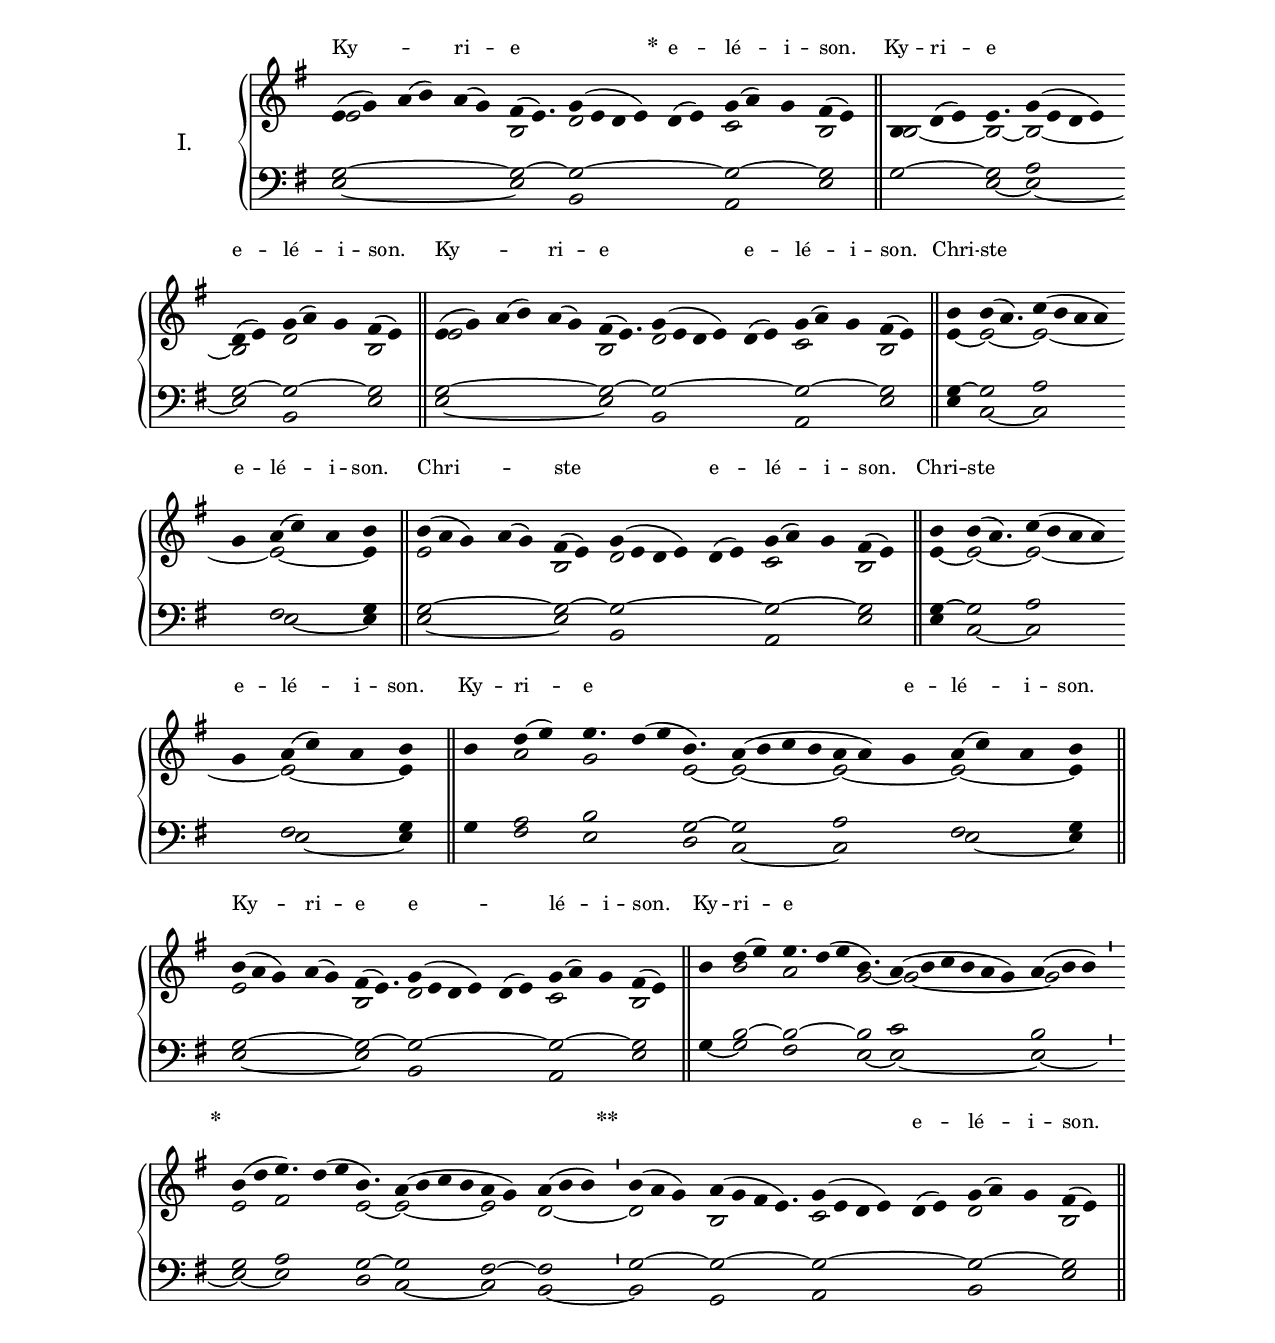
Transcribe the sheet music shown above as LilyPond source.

\version  "2.18.0"
\language "english"
%
% Styles shared by all Nova Organi Harmonia scores
%
\version  "2.18.0"

%
% Chant division marks
%
quarterBar = {
  \once \override BreathingSign.stencil = #ly:breathing-sign::divisio-minima
  \once \override BreathingSign.thickness = #2.0
  \once \override BreathingSign.minimum-X-extent = #'(-1.0 . 0.0)
  \once \override BreathingSign.minimum-Y-extent = #'(-2.5 . 2.5)

  \breathe
}

halfBar = {
  \once \override BreathingSign.stencil = #ly:breathing-sign::divisio-maior
  \once \override BreathingSign.thickness = #2.0
  \once \override BreathingSign.Y-offset = #0
  \once \override BreathingSign.minimum-X-extent = #'(-1.0 . 0.0)
  \once \override BreathingSign.minimum-Y-extent = #'(-2.5 . 2.5)

  \breathe
}

%
% Voice leading lines are drawn as dotted glissandi
%
voiceLineStyle = {
  \override Glissando #'style = #'dotted-line
  \override Glissando #'thickness = #2.0
  \override NoteColumn #'force-hshift = #0
  \override NoteHead #'transparent = ##t
}

voiceLine =
#(define-music-function
  (parser location staffA staffB noteA noteB)
  (string? string? ly:music? ly:music?)
  #{
    \change Staff = #staffA <>\glissando #noteA
    \change Staff = #staffB #noteB
  #})

allowVoiceLineBreak = {
  \once \override Glissando.breakable = ##t
  \once \override Glissando.after-line-breaking = ##t
}

offsetVoiceLineY = { \once \overrideProperty Glissando.Y-offset #0.2 }

%
% Functions to create groups of notes, connected with a slur
%

% Group of two notes (duration: quarter note)
ga =
#(define-music-function
  (parser location pa pb) (ly:pitch? ly:pitch?)
  #{ $pa 16( $pb 16*3) #})

% Group of three notes (duration: dotted quarter note)
gb =
#(define-music-function
  (parser location pa pb pc) (ly:pitch? ly:pitch? ly:pitch?)
  #{ $pa 16( $pb $pc 4)) #})

% Group of four notes (duration: dotted quarter note)
gc =
#(define-music-function
  (parser location pa pb pc pd) (ly:pitch? ly:pitch? ly:pitch? ly:pitch?)
  #{ $pa 16( $pb $pc $pd 16*3)) #})

%
% Additional macros
%
singleBar   = { \bar "|" }
doubleBar   = { \bar "||" }
forceBreak  = { \bar "" \break }
shiftRight  = { \once \override NoteColumn #'force-hshift = #0.9 }
shiftRightB = { \once \override NoteColumn #'force-hshift = #1.6 }

%
% Default layout
%
\layout {
  indent = 1.7\cm
  ragged-last = ##f
  \context {
    \Staff
    \remove "Time_signature_engraver"
    \omit Flag
    \omit Stem
    \accidentalStyle forget
  }
  \context {
    \Lyrics
    \with { alignAboveContext = "up" }
    \override VerticalAxisGroup.nonstaff-relatedstaff-spacing #'minimum-distance = #4
    \override LyricText #'font-size = #-1
  }
}

%
% Default paper
%
\paper {
  #(set-paper-size "letter")
  line-width = 6.5\in
}


global = {
  \key g \major
  \cadenzaOn
}

chantText = \lyricmode {
  Ky -- _ ri -- e _
  \set stanza = "*" e -- lé -- i -- son.
  Ky --   ri -- e _ e -- lé -- i -- son.
  Ky -- _ ri -- e _ e -- lé -- i -- son.

  Chri --   ste _ e -- lé -- i -- son.
  Chri -- _ ste _ e -- lé -- i -- son.
  Chri --   ste _ e -- lé -- i -- son.

  Ky -- ri -- e _ _ e --   lé -- i -- son.
  Ky -- ri -- e     e -- _ lé -- i -- son.
  Ky -- ri -- e _ _ _
  \set stanza = "*" _ _ _ _
  \set stanza = "**" _ _ _ e -- lé -- i -- son.
}

chantMusic = \relative c' {
  %1
  \ga e g \ga a b \ga a g fs16( e4.*1/2)
  \gc g e d e \ga d e \ga g a g4 \ga fs e \doubleBar

  %2
  b4 \ga d e e4.*2/3 \gc g e d e \forceBreak
  \ga d e \ga g a g4 \ga fs e \doubleBar

  %3
  \ga e g \ga a b \ga a g fs16( e4.*1/2)
  \gc g e d e \ga d e \ga g a g4 \ga fs e \doubleBar

  %4
  b'4 b16( a4.*1/2) \gc c b a a \forceBreak
  g4 \ga a c a4 b \doubleBar

  %5
  \gb b a g \ga a g \ga fs e \gc g e d e \ga d e \ga g a g4 \ga fs e \doubleBar

  %6
  b'4 b16( a4.*1/2) \gc c b a a \forceBreak
  g4 \ga a c a4 b \doubleBar

  %7
  b4 \ga d e e4.*2/3 d16( e b4.*2/3) a16( b c b a a16*3) g4 \ga a c a4 b \doubleBar \break

  %8
  \gb b a g \ga a g fs16( e4.*1/2) \gc g e d e \ga d e \ga g a g4 \ga fs e \noBreak \doubleBar

  %9
  b'4 \ga d e e4.*2/3 d16( e b4.*2/3) a16( b c b a g16*3) \gb a b b \quarterBar \forceBreak
  b16( d e4.*2/3) d16( e b4.*2/3) a16( b c b a g16*3) \gb a b b \quarterBar
  \gb b a g a16( g fs e4.*1/2) \gc g e d e \ga d e \ga g a g4 \ga fs e \doubleBar
}

altoMusic = \relative c' {
  %1
  e2*3/2 b2*1/2 d2*5/4 c2 b2*1/2

  %2
  b2~ b2*1/2~ b2*3/4~ b2*1/2 d2 b2*1/2

  %3
  e2*3/2 b2*1/2 d2*5/4 c2 b2*1/2

  %4
  e4~ e2*1/2~ e2*3/4~ \set tieWaitForNote = ##t
  s4 e2~ \unset tieWaitForNote
  e4

  %5
  e2*5/4 b2*1/2 d2*5/4 c2 b2*1/2

  %6
  e4~ e2*1/2~ e2*3/4~ \set tieWaitForNote = ##t
  s4 e2~ \unset tieWaitForNote
  e4

  %7
  s4 a2*1/2 g2*3/4 e2*1/2~ e~ e2~ e~ e4

  %8
  e2*5/4 b2*1/2 d2*5/4 c2 b2*1/2

  %9
  s4 b'2*1/2 a2*3/4 g2*1/2~ g2~ g2*3/4
  e2*1/4 fs2*3/4 e2*1/2~ e~ e2*1/2 d2*3/4~
  d b c2*5/4 d2 b2*1/2
}

tenorMusic = \relative c' {
  %1
  g2*3/2~ g2*1/2~ g2*5/4~ g2~ g2*1/2

  %2
  g2~ g2*1/2 a2*3/4 g2*1/2~ g2~ g2*1/2

  %3
  g2*3/2~ g2*1/2~ g2*5/4~ g2~ g2*1/2

  %4
  g4~ g2*1/2 a2*3/4 s4 fs2 g4

  %5
  g2*5/4~ g2*1/2~ g2*5/4~ g2~ g2*1/2

  %6
  g4~ g2*1/2 a2*3/4 s4 fs2 g4

  %7
  g4 a2*1/2 b2*3/4 g2*1/2~ g a2 fs g4

  %8
  g2*5/4~ g2*1/2~ g2*5/4~ g2~ g2*1/2

  %9
  s4 b2*1/2~ b2*3/4~ b2*1/2 c2 b2*3/4 \quarterBar
  g2*1/4 a2*3/4 g2*1/2~ g fs2*1/2~ fs2*3/4 \quarterBar
  g~ g~ g2*5/4~ g2~ g2*1/2
}

bassMusic = \relative c {
  %1
  e2*3/2~ e2*1/2 b2*5/4 a2 e'2*1/2

  %2
  s2 e2*1/2~ e2*3/4~ e2*1/2 b2 e2*1/2

  %3
  e2*3/2~ e2*1/2 b2*5/4 a2 e'2*1/2

  %4
  e4 c2*1/2~ c2*3/4 s4 e2~ e4

  %5
  e2*5/4~ e2*1/2 b2*5/4 a2 e'2*1/2

  %6
  e4 c2*1/2~ c2*3/4 s4 e2~ e4

  %7
  s4 fs2*1/2 e2*3/4 d2*1/2 c~ c2 e~ e4

  %8
  e2*5/4~ e2*1/2 b2*5/4 a2 e'2*1/2

  %9
  g4~ g2*1/2 fs2*3/4 e2*1/2~ e2~ e2*3/4~
  e2*1/4~ e2*3/4 d2*1/2 c~ c2*1/2 b2*3/4~
  b g a2*5/4 b2 e2*1/2
}

\score {
  \new GrandStaff <<
    \set GrandStaff.instrumentName = "I."

    \new Staff = up <<
      \new Voice = "chant" {
        \voiceOne \global \chantMusic
      }
      \new Voice {
        \voiceTwo \global \altoMusic
      }
    >>

    \new Staff = down <<
      \clef bass
      \new Voice {
        \voiceOne \global \tenorMusic
      }
      \new Voice {
        \voiceTwo \global \bassMusic
      }
    >>

    \new Lyrics \lyricsto chant \chantText
  >>
}
